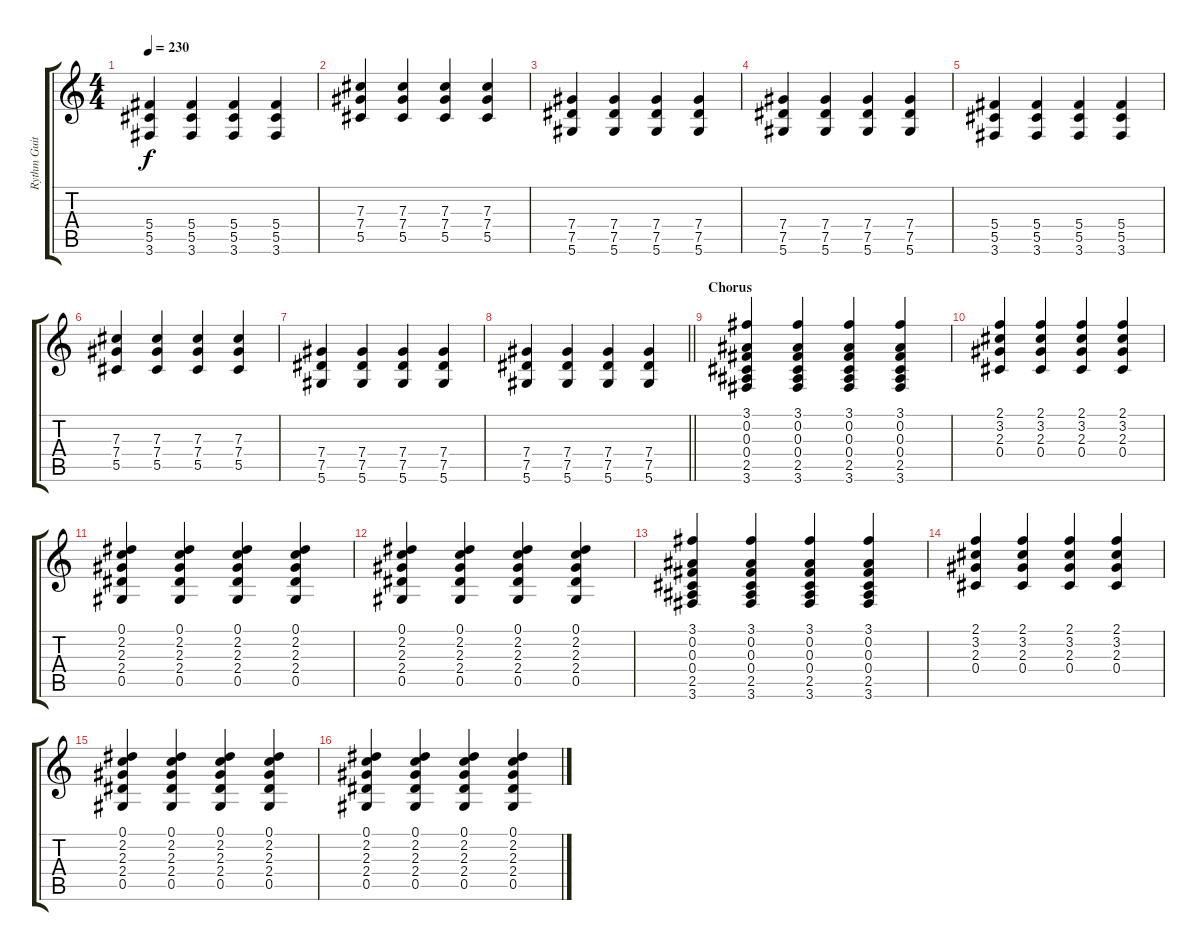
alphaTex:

\track ("Rythm Guitar" "Rythm Guit") {instrument overdrivenguitar}
\staff {score tabs}
\tuning (Eb4 Bb3 Gb3 Db3 Ab2 Eb2) {hide}
\ts (4 4)
\tempo 230
\clef g2
\ks c
(5.4 5.5 3.6).4{dy f} (5.4 5.5 3.6).4 (5.4 5.5 3.6).4 (5.4 5.5 3.6).4 |
(7.3 7.4 5.5).4 (7.3 7.4 5.5).4 (7.3 7.4 5.5).4 (7.3 7.4 5.5).4 |
(7.4 7.5 5.6).4 (7.4 7.5 5.6).4 (7.4 7.5 5.6).4 (7.4 7.5 5.6).4 |
(7.4 7.5 5.6).4 (7.4 7.5 5.6).4 (7.4 7.5 5.6).4 (7.4 7.5 5.6).4 |
(5.4 5.5 3.6).4 (5.4 5.5 3.6).4 (5.4 5.5 3.6).4 (5.4 5.5 3.6).4 |
(7.3 7.4 5.5).4 (7.3 7.4 5.5).4 (7.3 7.4 5.5).4 (7.3 7.4 5.5).4 |
(7.4 7.5 5.6).4 (7.4 7.5 5.6).4 (7.4 7.5 5.6).4 (7.4 7.5 5.6).4 |
\barLineRight lightlight
(7.4 7.5 5.6).4 (7.4 7.5 5.6).4 (7.4 7.5 5.6).4 (7.4 7.5 5.6).4 |
\section ("" "Chorus")
(3.1 0.2 0.3 0.4 2.5 3.6).4 (3.1 0.2 0.3 0.4 2.5 3.6).4 (3.1 0.2 0.3 0.4 2.5 3.6).4 (3.1 0.2 0.3 0.4 2.5 3.6).4 |
(2.1 3.2 2.3 0.4).4 (2.1 3.2 2.3 0.4).4 (2.1 3.2 2.3 0.4).4 (2.1 3.2 2.3 0.4).4 |
(0.1 2.2 2.3 2.4 0.5).4 (0.1 2.2 2.3 2.4 0.5).4 (0.1 2.2 2.3 2.4 0.5).4 (0.1 2.2 2.3 2.4 0.5).4 |
(0.1 2.2 2.3 2.4 0.5).4 (0.1 2.2 2.3 2.4 0.5).4 (0.1 2.2 2.3 2.4 0.5).4 (0.1 2.2 2.3 2.4 0.5).4 |
(3.1 0.2 0.3 0.4 2.5 3.6).4 (3.1 0.2 0.3 0.4 2.5 3.6).4 (3.1 0.2 0.3 0.4 2.5 3.6).4 (3.1 0.2 0.3 0.4 2.5 3.6).4 |
(2.1 3.2 2.3 0.4).4 (2.1 3.2 2.3 0.4).4 (2.1 3.2 2.3 0.4).4 (2.1 3.2 2.3 0.4).4 |
(0.1 2.2 2.3 2.4 0.5).4 (0.1 2.2 2.3 2.4 0.5).4 (0.1 2.2 2.3 2.4 0.5).4 (0.1 2.2 2.3 2.4 0.5).4 |
(0.1 2.2 2.3 2.4 0.5).4 (0.1 2.2 2.3 2.4 0.5).4 (0.1 2.2 2.3 2.4 0.5).4 (0.1 2.2 2.3 2.4 0.5).4
